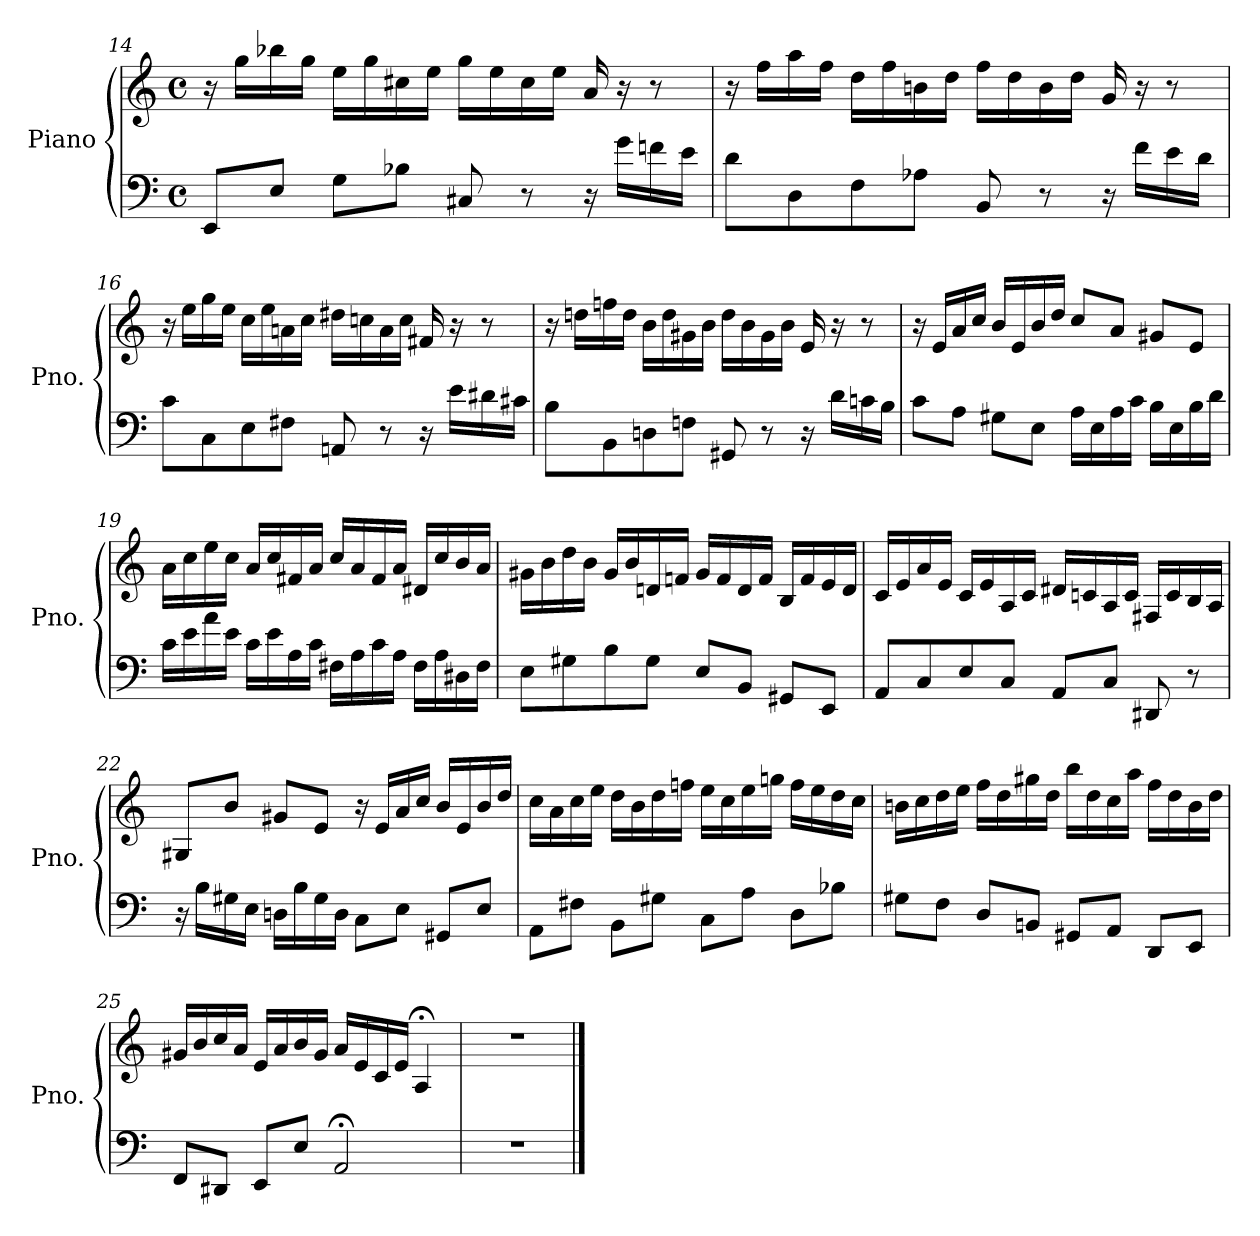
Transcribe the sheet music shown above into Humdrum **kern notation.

**kern	**kern
*part1	*part1
*staff2	*staff1
*I"Piano	*
*I'Pno.	*
*clefF4	*clefG2
*k[]	*k[]
*M4/4	*M4/4
*met(c)	*met(c)
=14	=14
8EE/L	16r
.	16gg\LL
8E/J	16bb-X\
.	16gg\JJ
8G\L	16ee\LL
.	16gg\
8B-X\J	16cc#X\
.	16ee\JJ
8C#X/	16gg\LL
.	16ee\
8r	16cc#\
.	16ee\JJ
16r	16a/
16g\LL	16r
16fn\	8r
16e\JJ	.
!!LO:LB:g=z
=15	=15
8d\L	16r
.	16ff\LL
8D\	16aa\
.	16ff\JJ
8F\	16dd\LL
.	16ff\
8A-X\J	16bn\
.	16dd\JJ
8BB/	16ff\LL
.	16dd\
8r	16b\
.	16dd\JJ
16r	16g/
16f\LL	16r
16e\	8r
16d\JJ	.
=16	=16
8c\L	16r
.	16ee\LL
8C\	16gg\
.	16ee\JJ
8E\	16cc\LL
.	16ee\
8F#X\J	16an\
.	16cc\JJ
8AAn/	16dd#X\LL
.	16ccn\
8r	16a\
.	16cc\JJ
16r	16f#X/
16e\LL	16r
16d#X\	8r
16c#X\JJ	.
!!LO:LB:g=z
=17	=17
8B\L	16r
.	16ddn\LL
8BB\	16ffn\
.	16dd\JJ
8Dn\	16b\LL
.	16dd\
8Fn\J	16g#X\
.	16b\JJ
8GG#X/	16dd\LL
.	16b\
8r	16g#\
.	16b\JJ
16r	16e/
16d\LL	16r
16cn\	8r
16B\JJ	.
=18	=18
8c\L	16r
.	16e/LL
8A\J	16a/
.	16cc/JJ
8G#X\L	16b/LL
.	16e/
8E\J	16b/
.	16dd/JJ
16A\LL	8cc/L
16E\	.
16A\	8a/J
16c\JJ	.
16B\LL	8g#X/L
16E\	.
16B\	8e/J
16d\JJ	.
!!LO:LB:g=z
=19	=19
16c\LL	16a\LL
16e\	16cc\
16a\	16ee\
16e\JJ	16cc\JJ
16c\LL	16a/LL
16e\	16cc/
16A\	16f#X/
16c\JJ	16a/JJ
16F#X\LL	16cc/LL
16A\	16a/
16c\	16f#/
16A\JJ	16a/JJ
16F#\LL	16d#X/LL
16A\	16cc/
16D#X\	16b/
16F#\JJ	16a/JJ
=20	=20
8E\L	16g#X\LL
.	16b\
8G#X\	16dd\
.	16b\JJ
8B\	16g#/LL
.	16b/
8G#\J	16dn/
.	16fn/JJ
8E/L	16g#/LL
.	16f/
8BB/J	16d/
.	16f/JJ
8GG#X/L	16B/LL
.	16f/
8EE/J	16e/
.	16d/JJ
!!LO:LB:g=z
=21	=21
8AA/L	16c/LL
.	16e/
8C/	16a/
.	16e/JJ
8E/	16c/LL
.	16e/
8C/J	16A/
.	16c/JJ
8AA/L	16d#X/LL
.	16cn/
8C/J	16A/
.	16c/JJ
8DD#X/	16F#X/LL
.	16c/
8r	16B/
.	16A/JJ
=22	=22
16r	8G#X/L
16B\LL	.
16G#X\	8b/J
16E\JJ	.
16Dn\LL	8g#X/L
16B\	.
16G#\	8e/J
16D\JJ	.
8C\L	16r
.	16e/LL
8E\J	16a/
.	16cc/JJ
8GG#X/L	16b/LL
.	16e/
8E/J	16b/
.	16dd/JJ
!!LO:PB:g=z
=23	=23
8AA\L	16cc\LL
.	16a\
8F#X\J	16cc\
.	16ee\JJ
8BB\L	16dd\LL
.	16b\
8G#X\J	16dd\
.	16ffn\JJ
8C\L	16ee\LL
.	16cc\
8A\J	16ee\
.	16ggn\JJ
8D\L	16ff\LL
.	16ee\
8B-X\J	16dd\
.	16cc\JJ
=24	=24
8G#X\L	16bn\LL
.	16cc\
8F\J	16dd\
.	16ee\JJ
8D/L	16ff\LL
.	16dd\
8BBn/J	16gg#X\
.	16dd\JJ
8GG#X/L	16bb\LL
.	16dd\
8AA/J	16cc\
.	16aa\JJ
8DD/L	16ff\LL
.	16dd\
8EE/J	16b\
.	16dd\JJ
=25	=25
8FF/L	16g#X/LL
.	16b/
8DD#X/J	16cc/
.	16a/JJ
8EE/L	16e/LL
.	16a/
8E/J	16b/
.	16g#/JJ
2AA;</	16a/LL
.	16e/
.	16c/
.	16e/JJ
.	4A;</
=26	=26
1r	1r
==	==
*-	*-
